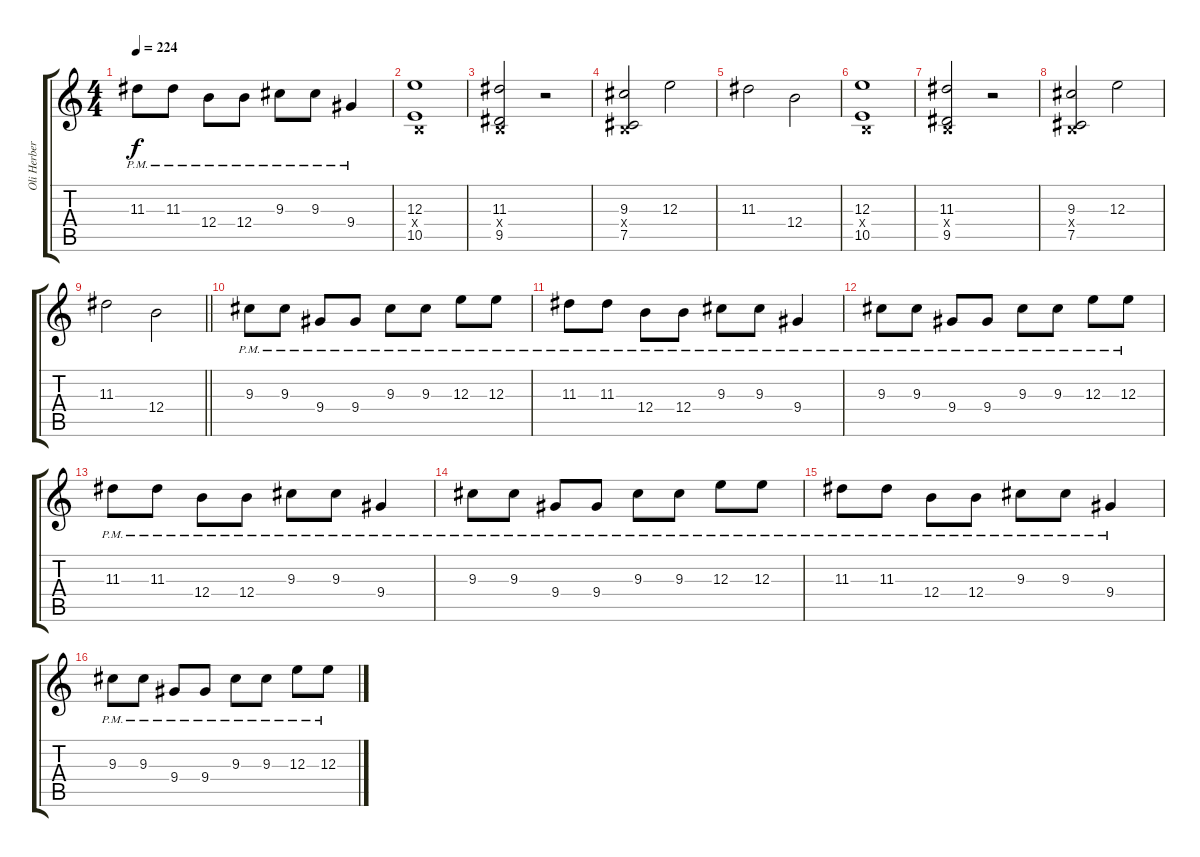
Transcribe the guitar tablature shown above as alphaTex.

\track ("Oli Herbert Lead" "Oli Herber") {instrument distortionguitar}
\staff {score tabs}
\tuning (Db4 Ab3 E3 B2 Gb2 Db2) {hide}
\ts (4 4)
\tempo 224
\clef g2
\ks c
11.3{pm}.8{dy f} 11.3{pm}.8 12.4{pm}.8 12.4{pm}.8 9.3{pm}.8 9.3{pm}.8 9.4{pm}.4 |
(12.3 0.4{x} 10.5).1 |
(11.3 0.4{x} 9.5).2 r.2 |
(9.3 0.4{x} 7.5).2 12.3.2 |
11.3.2 12.4.2 |
(12.3 0.4{x} 10.5).1 |
(11.3 0.4{x} 9.5).2 r.2 |
(9.3 0.4{x} 7.5).2 12.3.2 |
\barLineRight lightlight
11.3.2 12.4.2 |
9.3{pm}.8 9.3{pm}.8 9.4{pm}.8 9.4{pm}.8 9.3{pm}.8 9.3{pm}.8 12.3{pm}.8 12.3{pm}.8 |
11.3{pm}.8 11.3{pm}.8 12.4{pm}.8 12.4{pm}.8 9.3{pm}.8 9.3{pm}.8 9.4{pm}.4 |
9.3{pm}.8 9.3{pm}.8 9.4{pm}.8 9.4{pm}.8 9.3{pm}.8 9.3{pm}.8 12.3{pm}.8 12.3{pm}.8 |
11.3{pm}.8 11.3{pm}.8 12.4{pm}.8 12.4{pm}.8 9.3{pm}.8 9.3{pm}.8 9.4{pm}.4 |
9.3{pm}.8 9.3{pm}.8 9.4{pm}.8 9.4{pm}.8 9.3{pm}.8 9.3{pm}.8 12.3{pm}.8 12.3{pm}.8 |
11.3{pm}.8 11.3{pm}.8 12.4{pm}.8 12.4{pm}.8 9.3{pm}.8 9.3{pm}.8 9.4{pm}.4 |
9.3{pm}.8 9.3{pm}.8 9.4{pm}.8 9.4{pm}.8 9.3{pm}.8 9.3{pm}.8 12.3{pm}.8 12.3{pm}.8
